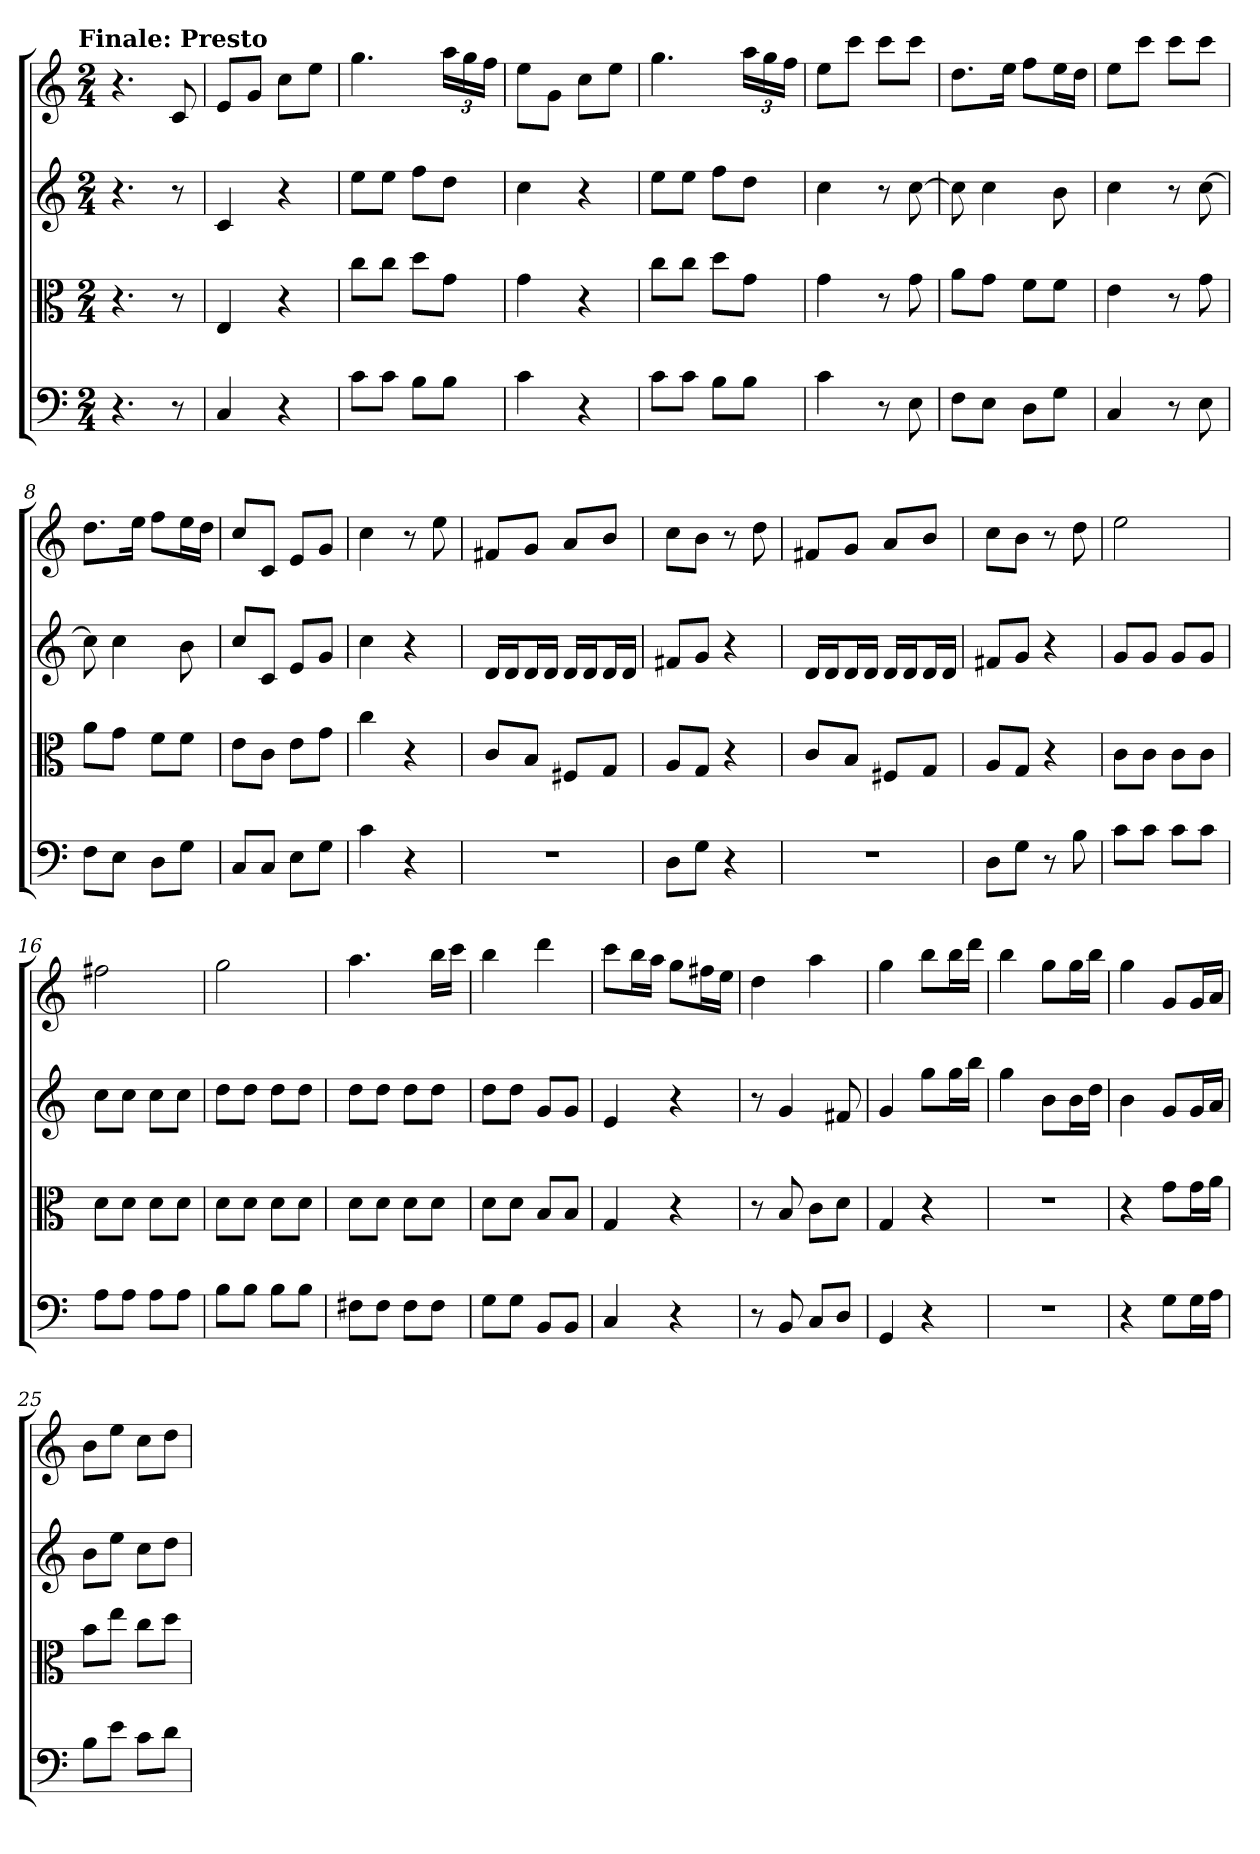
**kern	**kern	**kern	**kern
*part4	*part3	*part2	*part1
*staff4	*staff3	*staff2	*staff1
*clefF4	*clefC3	*clefG2	*clefG2
*k[]	*k[]	*k[]	*k[]
*C:	*C:	*C:	*C:
!!LO:TX:omd:t=Finale&colon; Presto
*M2/4	*M2/4	*M2/4	*M2/4
*MM184	*MM184	*MM184	*MM184
=	=	=	=
4.r	4.r	4.r	4.r
8r	8r	8r	8c
=1	=1	=1	=1
4C	4E	4c	8e/L
.	.	.	8g/J
4r	4r	4r	8cc\L
.	.	.	8ee\J
=2	=2	=2	=2
8c\L	8cc\L	8ee\L	4.gg
8c\J	8cc\J	8ee\J	.
8B\L	8dd\L	8ff\L	.
8B\J	8g\J	8dd\J	24aa\LL
.	.	.	24gg\
.	.	.	24ff\JJ
=3	=3	=3	=3
4c	4g	4cc	8ee\L
.	.	.	8g\J
4r	4r	4r	8cc\L
.	.	.	8ee\J
=4	=4	=4	=4
8c\L	8cc\L	8ee\L	4.gg
8c\J	8cc\J	8ee\J	.
8B\L	8dd\L	8ff\L	.
8B\J	8g\J	8dd\J	24aa\LL
.	.	.	24gg\
.	.	.	24ff\JJ
=5	=5	=5	=5
4c	4g	4cc	8ee\L
.	.	.	8ccc\J
8r	8r	8r	8ccc\L
8E	8g	[8cc	8ccc\J
=6	=6	=6	=6
8F\L	8a\L	8cc]	8.dd\L
8E\J	8g\J	4cc	.
.	.	.	16ee\Jk
8D\L	8f\L	.	8ff\L
8G\J	8f\J	8b	16ee\L
.	.	.	16dd\JJ
=7	=7	=7	=7
4C	4e	4cc	8ee\L
.	.	.	8ccc\J
8r	8r	8r	8ccc\L
8E	8g	[8cc	8ccc\J
=8	=8	=8	=8
8F\L	8a\L	8cc]	8.dd\L
8E\J	8g\J	4cc	.
.	.	.	16ee\Jk
8D\L	8f\L	.	8ff\L
8G\J	8f\J	8b	16ee\L
.	.	.	16dd\JJ
=9	=9	=9	=9
8C/L	8e\L	8cc/L	8cc/L
8C/J	8c\J	8c/J	8c/J
8E\L	8e\L	8e/L	8e/L
8G\J	8g\J	8g/J	8g/J
=10	=10	=10	=10
4c	4cc	4cc	4cc
4r	4r	4r	8r
.	.	.	8ee
=11	=11	=11	=11
2r	8c/L	16d/LL	8f#X/L
.	.	16d/J	.
.	8B/J	16d/L	8g/J
.	.	16d/JJ	.
.	8F#X/L	16d/LL	8a/L
.	.	16d/J	.
.	8G/J	16d/L	8b/J
.	.	16d/JJ	.
=12	=12	=12	=12
8D\L	8A/L	8f#X/L	8cc\L
8G\J	8G/J	8g/J	8b\J
4r	4r	4r	8r
.	.	.	8dd
=13	=13	=13	=13
2r	8c/L	16d/LL	8f#X/L
.	.	16d/J	.
.	8B/J	16d/L	8g/J
.	.	16d/JJ	.
.	8F#X/L	16d/LL	8a/L
.	.	16d/J	.
.	8G/J	16d/L	8b/J
.	.	16d/JJ	.
=14	=14	=14	=14
8D\L	8A/L	8f#X/L	8cc\L
8G\J	8G/J	8g/J	8b\J
8r	4r	4r	8r
8B	.	.	8dd
=15	=15	=15	=15
8c\L	8c\L	8g/L	2ee
8c\J	8c\J	8g/J	.
8c\L	8c\L	8g/L	.
8c\J	8c\J	8g/J	.
=16	=16	=16	=16
8A\L	8d\L	8cc\L	2ff#X
8A\J	8d\J	8cc\J	.
8A\L	8d\L	8cc\L	.
8A\J	8d\J	8cc\J	.
=17	=17	=17	=17
8B\L	8d\L	8dd\L	2gg
8B\J	8d\J	8dd\J	.
8B\L	8d\L	8dd\L	.
8B\J	8d\J	8dd\J	.
=18	=18	=18	=18
8F#X\L	8d\L	8dd\L	4.aa
8F#\J	8d\J	8dd\J	.
8F#\L	8d\L	8dd\L	.
8F#\J	8d\J	8dd\J	16bb\LL
.	.	.	16ccc\JJ
=19	=19	=19	=19
8G\L	8d\L	8dd\L	4bb
8G\J	8d\J	8dd\J	.
8BB/L	8B/L	8g/L	4ddd
8BB/J	8B/J	8g/J	.
=20	=20	=20	=20
4C	4G	4e	8ccc\L
.	.	.	16bb\L
.	.	.	16aa\JJ
4r	4r	4r	8gg\L
.	.	.	16ff#X\L
.	.	.	16ee\JJ
=21	=21	=21	=21
8r	8r	8r	4dd
8BB	8B	4g	.
8C/L	8c\L	.	4aa
8D/J	8d\J	8f#X	.
=22	=22	=22	=22
4GG	4G	4g	4gg
4r	4r	8gg\L	8bb\L
.	.	16gg\L	16bb\L
.	.	16bb\JJ	16ddd\JJ
=23	=23	=23	=23
2r	2r	4gg	4bb
.	.	8b\L	8gg\L
.	.	16b\L	16gg\L
.	.	16dd\JJ	16bb\JJ
=24	=24	=24	=24
4r	4r	4b	4gg
8G\L	8g\L	8g/L	8g/L
16G\L	16g\L	16g/L	16g/L
16A\JJ	16a\JJ	16a/JJ	16a/JJ
=25	=25	=25	=25
8B\L	8b\L	8b\L	8b\L
8e\J	8ee\J	8ee\J	8ee\J
8c\L	8cc\L	8cc\L	8cc\L
8d\J	8dd\J	8dd\J	8dd\J
=	=	=	=
*-	*-	*-	*-
